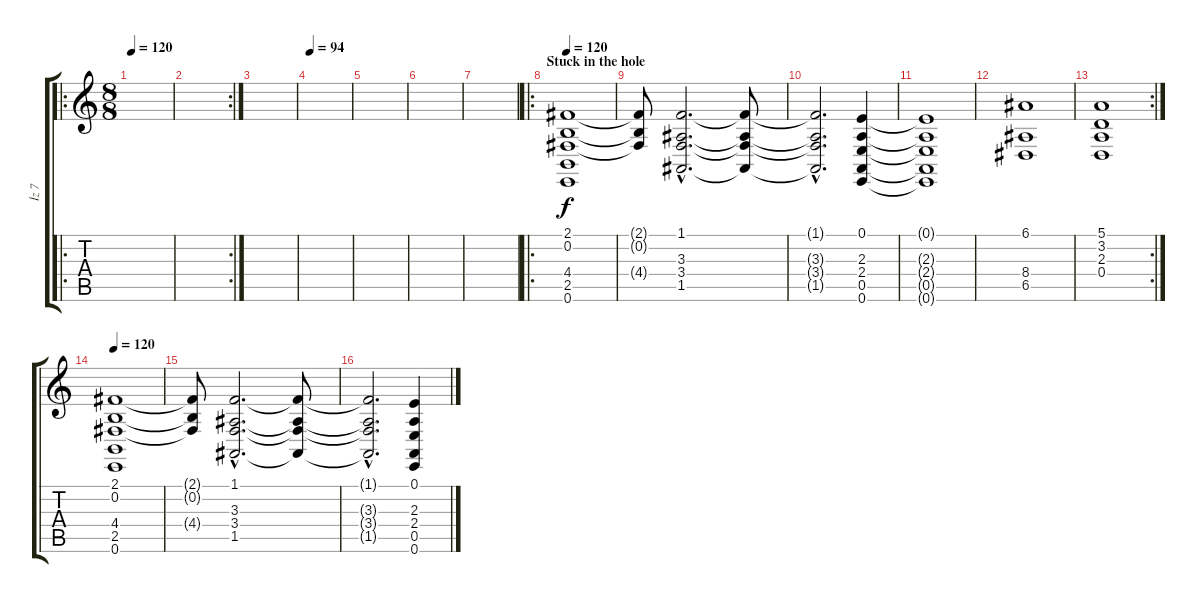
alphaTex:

\track ("İz 7" "İz 7") {instrument pad4choir}
\staff {score tabs}
\tuning (E4 B3 G3 D3 A2 E2) {hide}
\ro
\ts (8 8)
\tempo 120
\clef g2
\ks c
|
\rc 2
|
|
\tempo 94
|
|
|
|
\ro
\section ("" "Stuck in the hole")
\tempo 120
(2.1 0.2 4.4 2.5 0.6).1 |
(2.1{t} 0.2{t} 4.4{t}).8 (1.1{hac} 3.3{hac} 3.4{hac} 1.5{hac}).2{d} (1.1{t} 3.3{t} 3.4{t} 1.5{t}).8 |
(1.1{hac t} 3.3{hac t} 3.4{hac t} 1.5{hac t}).2{d} (0.1 2.3 2.4 0.5 0.6).4 |
(0.1{t} 2.3{t} 2.4{t} 0.5{t} 0.6{t}).1 |
(6.1 8.4 6.5).1 |
\rc 2
(5.1 3.2 2.3 0.4).1 |
\tempo 120
(2.1 0.2 4.4 2.5 0.6).1 |
(2.1{t} 0.2{t} 4.4{t}).8 (1.1{hac} 3.3{hac} 3.4{hac} 1.5{hac}).2{d} (1.1{t} 3.3{t} 3.4{t} 1.5{t}).8 |
(1.1{hac t} 3.3{hac t} 3.4{hac t} 1.5{hac t}).2{d} (0.1 2.3 2.4 0.5 0.6).4
